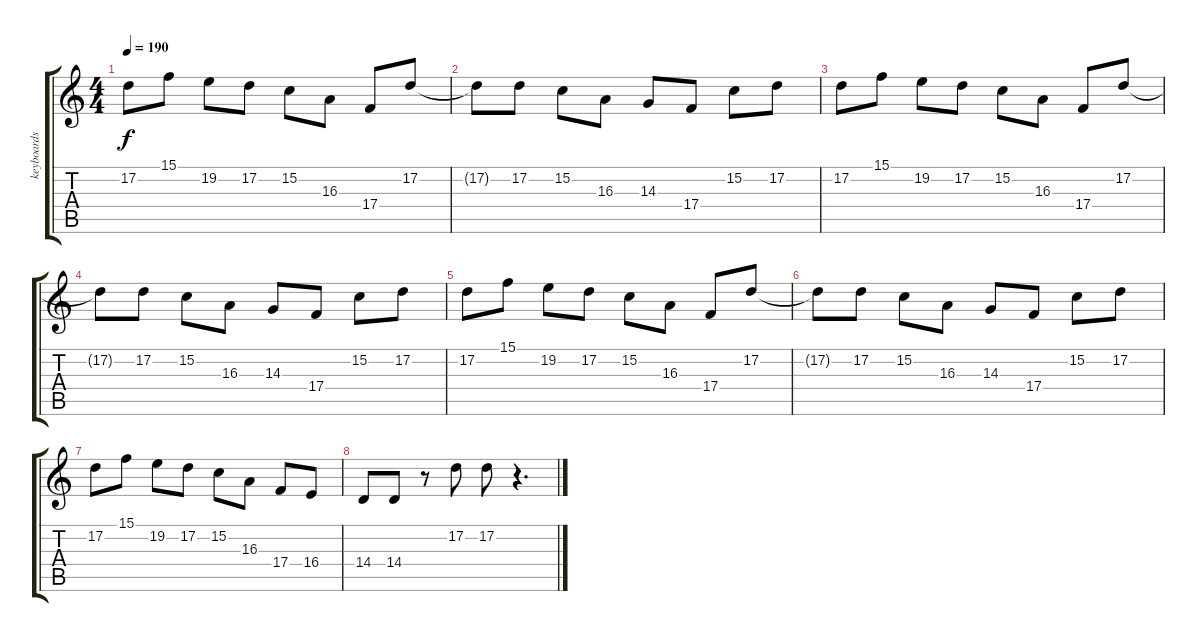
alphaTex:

\track ("keyboards" "keyboards") {instrument lead1square}
\staff {score tabs}
\tuning (D4 A3 F3 C3 G2 D2) {hide}
\ts (4 4)
\tempo 190
\clef g2
\ks c
17.2.8{dy f} 15.1.8 19.2.8 17.2.8 15.2.8 16.3.8 17.4.8 17.2.8 |
17.2{t}.8 17.2.8 15.2.8 16.3.8 14.3.8 17.4.8 15.2.8 17.2.8 |
17.2.8 15.1.8 19.2.8 17.2.8 15.2.8 16.3.8 17.4.8 17.2.8 |
17.2{t}.8 17.2.8 15.2.8 16.3.8 14.3.8 17.4.8 15.2.8 17.2.8 |
17.2.8 15.1.8 19.2.8 17.2.8 15.2.8 16.3.8 17.4.8 17.2.8 |
17.2{t}.8 17.2.8 15.2.8 16.3.8 14.3.8 17.4.8 15.2.8 17.2.8 |
17.2.8 15.1.8 19.2.8 17.2.8 15.2.8 16.3.8 17.4.8 16.4.8 |
14.4.8 14.4.8 r.8 17.2.8 17.2.8 r.4{d}
